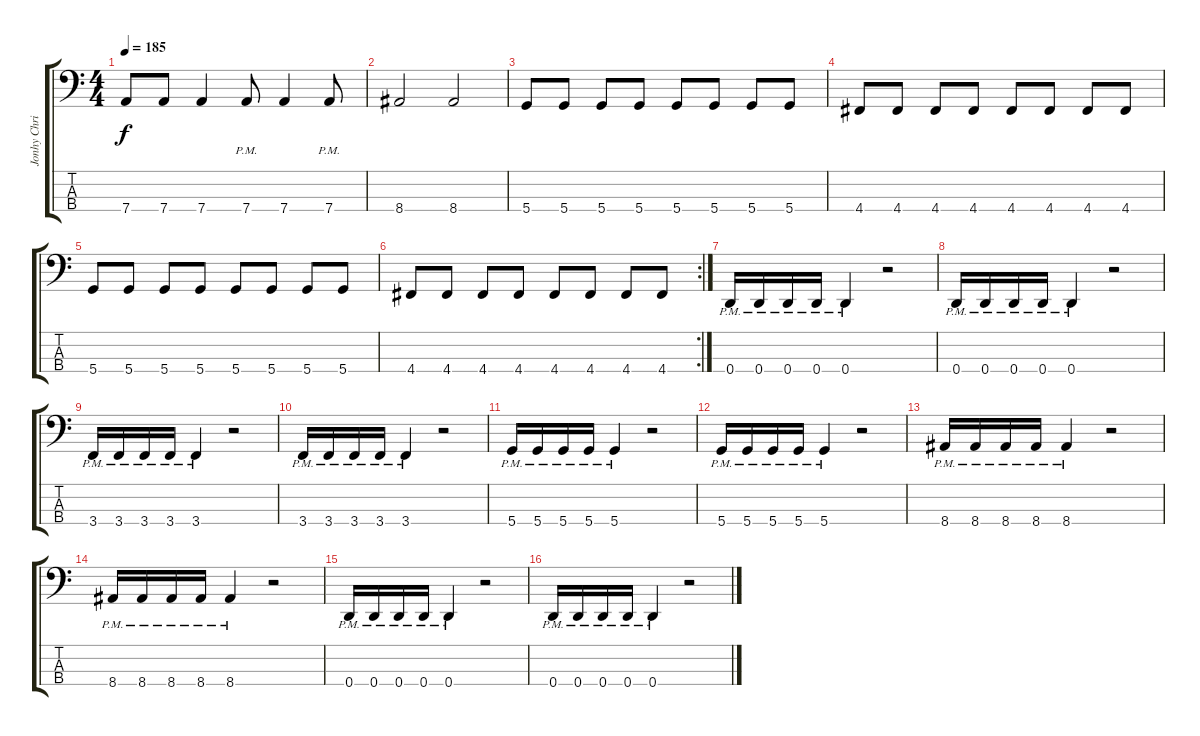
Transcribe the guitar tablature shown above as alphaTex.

\track ("Jonhy Christ" "Jonhy Chri") {instrument electricbasspick}
\staff {score tabs}
\tuning (G2 D2 A1 D1) {hide}
\ts (4 4)
\tempo 185
\clef f4
\ks c
7.4.8{dy f} 7.4.8 7.4.4 7.4{pm}.8 7.4.4 7.4{pm}.8 |
8.4.2 8.4.2 |
5.4.8 5.4.8 5.4.8 5.4.8 5.4.8 5.4.8 5.4.8 5.4.8 |
4.4.8 4.4.8 4.4.8 4.4.8 4.4.8 4.4.8 4.4.8 4.4.8 |
5.4.8 5.4.8 5.4.8 5.4.8 5.4.8 5.4.8 5.4.8 5.4.8 |
\rc 2
4.4.8 4.4.8 4.4.8 4.4.8 4.4.8 4.4.8 4.4.8 4.4.8 |
0.4{pm}.16 0.4{pm}.16 0.4{pm}.16 0.4{pm}.16 0.4{pm}.4 r.2 |
0.4{pm}.16 0.4{pm}.16 0.4{pm}.16 0.4{pm}.16 0.4{pm}.4 r.2 |
3.4{pm}.16 3.4{pm}.16 3.4{pm}.16 3.4{pm}.16 3.4{pm}.4 r.2 |
3.4{pm}.16 3.4{pm}.16 3.4{pm}.16 3.4{pm}.16 3.4{pm}.4 r.2 |
5.4{pm}.16 5.4{pm}.16 5.4{pm}.16 5.4{pm}.16 5.4{pm}.4 r.2 |
5.4{pm}.16 5.4{pm}.16 5.4{pm}.16 5.4{pm}.16 5.4{pm}.4 r.2 |
8.4{pm}.16 8.4{pm}.16 8.4{pm}.16 8.4{pm}.16 8.4{pm}.4 r.2 |
8.4{pm}.16 8.4{pm}.16 8.4{pm}.16 8.4{pm}.16 8.4{pm}.4 r.2 |
0.4{pm}.16 0.4{pm}.16 0.4{pm}.16 0.4{pm}.16 0.4{pm}.4 r.2 |
0.4{pm}.16 0.4{pm}.16 0.4{pm}.16 0.4{pm}.16 0.4{pm}.4 r.2
